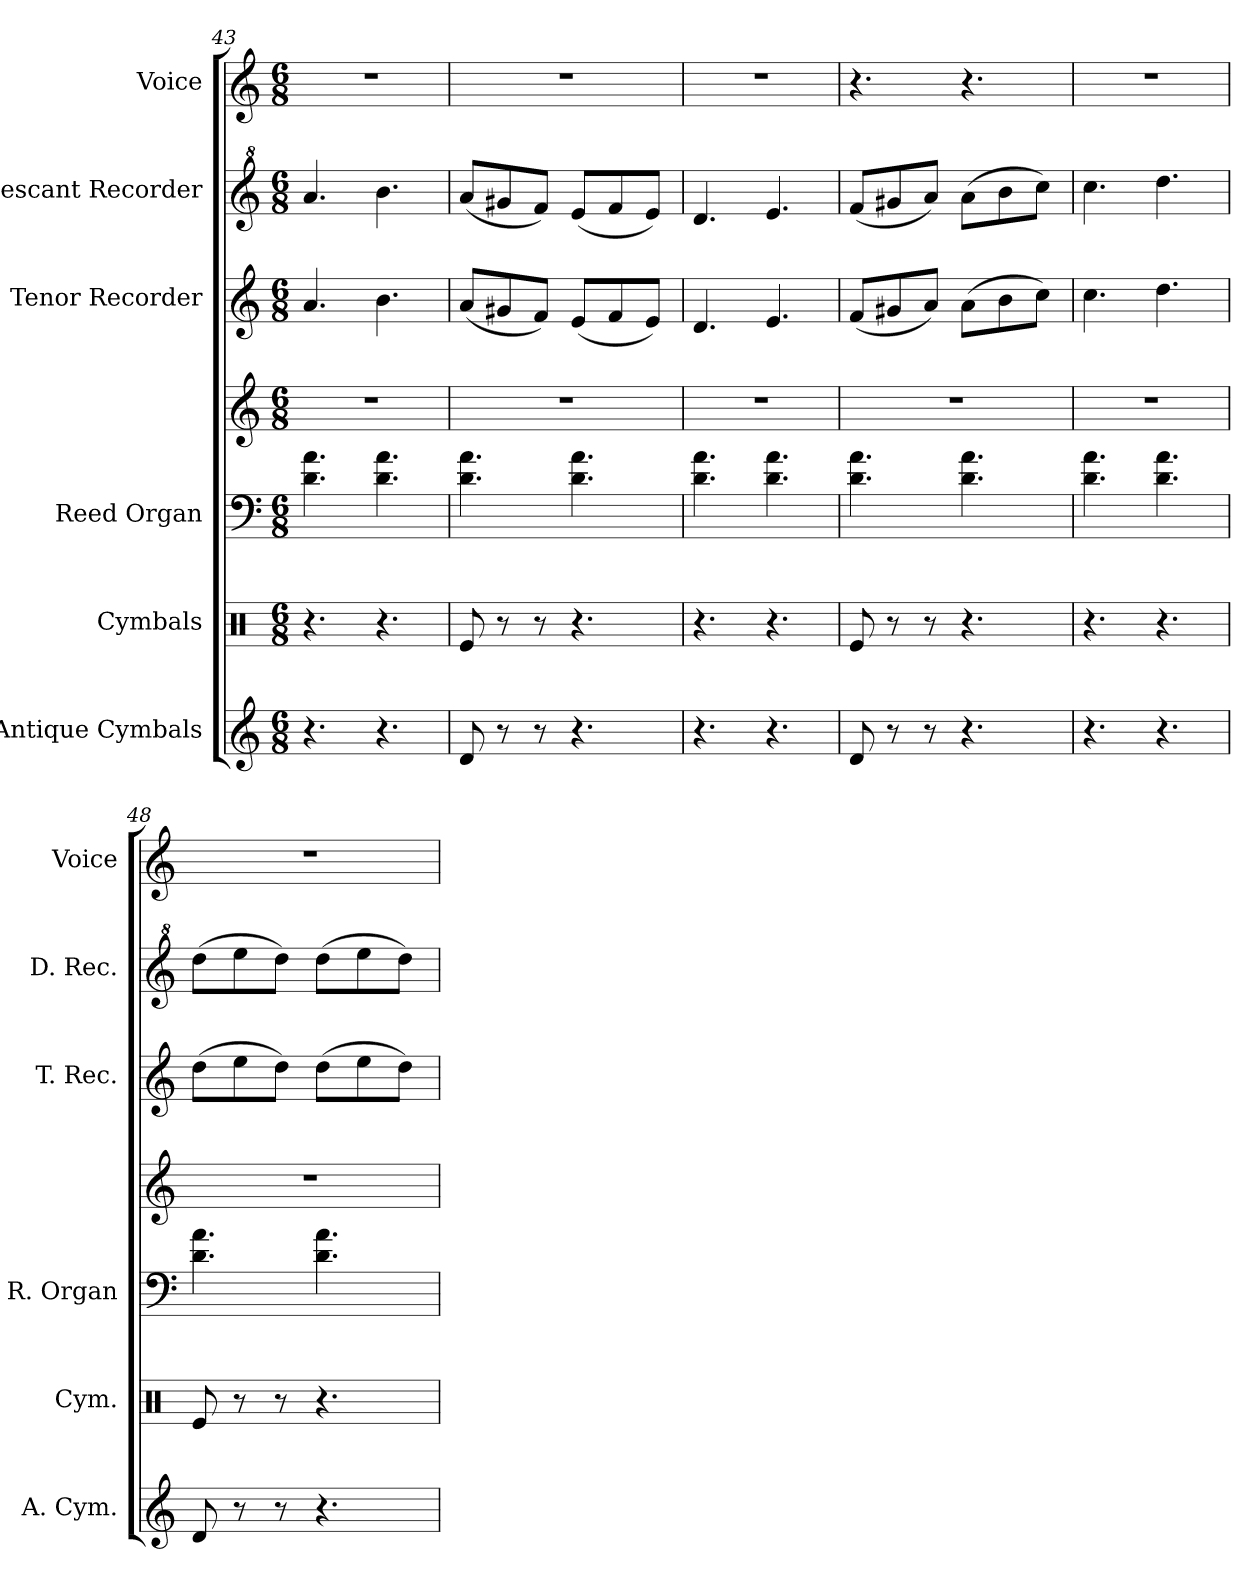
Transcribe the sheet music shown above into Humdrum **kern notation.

**kern	**kern	**kern	**kern	**kern	**kern	**kern
*part6	*part5	*part4	*part4	*part3	*part2	*part1
*staff7	*staff6	*staff5	*staff4	*staff3	*staff2	*staff1
*I"Antique Cymbals	*I"Cymbals	*I"Reed Organ	*	*I"Tenor Recorder	*I"Descant Recorder	*I"Voice
*I'A. Cym.	*I'Cym.	*I'R. Organ	*	*I'T. Rec.	*I'D. Rec.	*I'Voice
*clefG2	*clefX	*clefF4	*clefG2	*clefG2	*clefG^2	*clefG2
*ITrd-14c-24	*	*	*	*	*ITrd-7c-12	*
*k[]	*k[]	*k[]	*k[]	*k[]	*k[]	*k[]
*C:	*C:	*C:	*C:	*C:	*C:	*C:
*M6/8	*M6/8	*M6/8	*M6/8	*M6/8	*M6/8	*M6/8
=43	=43	=43	=43	=43	=43	=43
!	!	!	!LO:N:vis=1	!	!	!LO:N:vis=1
4.r	4.r	4.di\ 4.ai	2.r	4.ai/	4.aaai/	2.r
4.r	4.r	4.di\ 4.ai	.	4.bi\	4.bbbi\	.
=44	=44	=44	=44	=44	=44	=44
!	!	!	!LO:N:vis=1	!	!	!LO:N:vis=1
8dddi/	8Rei/	4.di\ 4.ai	2.r	(8ai/L	(8aaai/L	2.r
8r	8r	.	.	8g#Xi/	8ggg#Xi/	.
8r	8r	.	.	8fi/J)	8fffi/J)	.
4.r	4.r	4.di\ 4.ai	.	(8ei/L	(8eeei/L	.
.	.	.	.	8fi/	8fffi/	.
.	.	.	.	8ei/J)	8eeei/J)	.
=45	=45	=45	=45	=45	=45	=45
!	!	!	!LO:N:vis=1	!	!	!LO:N:vis=1
4.r	4.r	4.di\ 4.ai	2.r	4.di/	4.dddi/	2.r
4.r	4.r	4.di\ 4.ai	.	4.ei/	4.eeei/	.
=46	=46	=46	=46	=46	=46	=46
!	!	!	!LO:N:vis=1	!	!	!
8dddi/	8Rei/	4.di\ 4.ai	2.r	(8fi/L	(8fffi/L	4.r
8r	8r	.	.	8g#Xi/	8ggg#Xi/	.
8r	8r	.	.	8ai/J)	8aaai/J)	.
4.r	4.r	4.di\ 4.ai	.	(8ai\L	(8aaai\L	4.r
.	.	.	.	8bi\	8bbbi\	.
.	.	.	.	8cci\J)	8cccci\J)	.
!!LO:LB:g=z
=47	=47	=47	=47	=47	=47	=47
!	!	!	!LO:N:vis=1	!	!	!LO:N:vis=1
4.r	4.r	4.di\ 4.ai	2.r	4.cci\	4.cccci\	2.r
4.r	4.r	4.di\ 4.ai	.	4.ddi\	4.ddddi\	.
=48	=48	=48	=48	=48	=48	=48
!	!	!	!LO:N:vis=1	!	!	!LO:N:vis=1
8dddi/	8Rei/	4.di\ 4.ai	2.r	(8ddi\L	(8ddddi\L	2.r
8r	8r	.	.	8eei\	8eeeei\	.
8r	8r	.	.	8ddi\J)	8ddddi\J)	.
4.r	4.r	4.di\ 4.ai	.	(8ddi\L	(8ddddi\L	.
.	.	.	.	8eei\	8eeeei\	.
.	.	.	.	8ddi\J)	8ddddi\J)	.
=	=	=	=	=	=	=
*-	*-	*-	*-	*-	*-	*-
